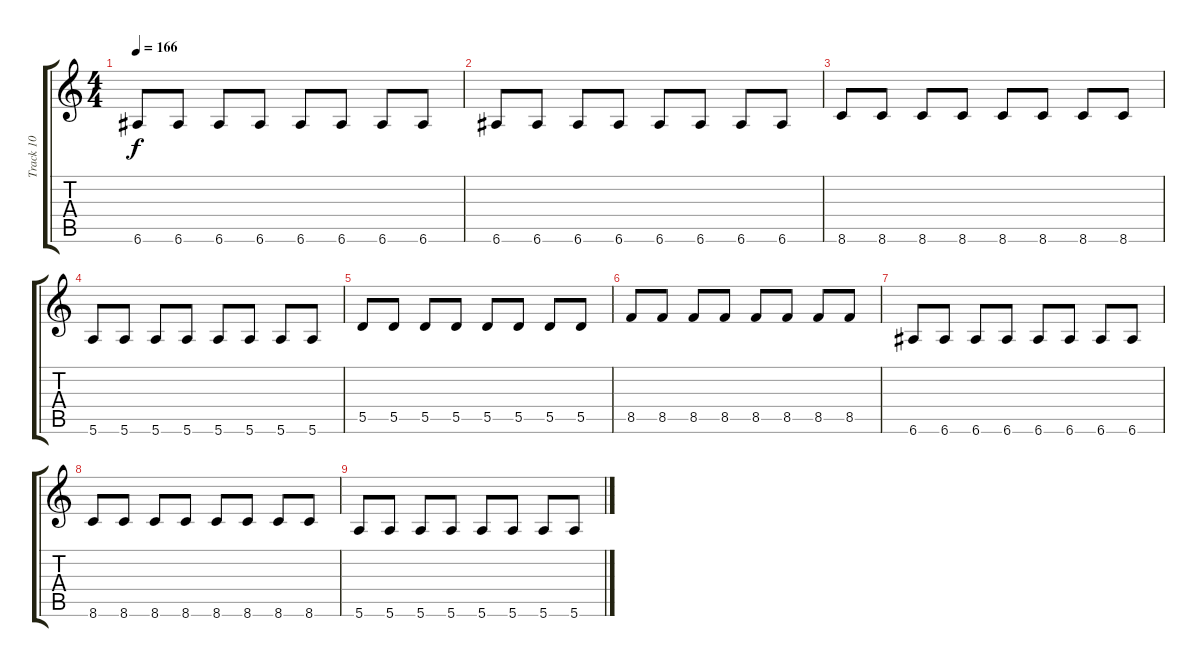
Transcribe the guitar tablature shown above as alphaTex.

\track ("Track 10" "Track 10") {instrument overdrivenguitar}
\staff {score tabs}
\tuning (E4 B3 G3 D3 A2 E2) {hide}
\ts (4 4)
\tempo 166
\clef g2
\ks c
6.6.8{dy f} 6.6.8 6.6.8 6.6.8 6.6.8 6.6.8 6.6.8 6.6.8 |
6.6.8 6.6.8 6.6.8 6.6.8 6.6.8 6.6.8 6.6.8 6.6.8 |
8.6.8 8.6.8 8.6.8 8.6.8 8.6.8 8.6.8 8.6.8 8.6.8 |
5.6.8 5.6.8 5.6.8 5.6.8 5.6.8 5.6.8 5.6.8 5.6.8 |
5.5.8 5.5.8 5.5.8 5.5.8 5.5.8 5.5.8 5.5.8 5.5.8 |
8.5.8 8.5.8 8.5.8 8.5.8 8.5.8 8.5.8 8.5.8 8.5.8 |
6.6.8 6.6.8 6.6.8 6.6.8 6.6.8 6.6.8 6.6.8 6.6.8 |
8.6.8 8.6.8 8.6.8 8.6.8 8.6.8 8.6.8 8.6.8 8.6.8 |
5.6.8 5.6.8 5.6.8 5.6.8 5.6.8 5.6.8 5.6.8 5.6.8
